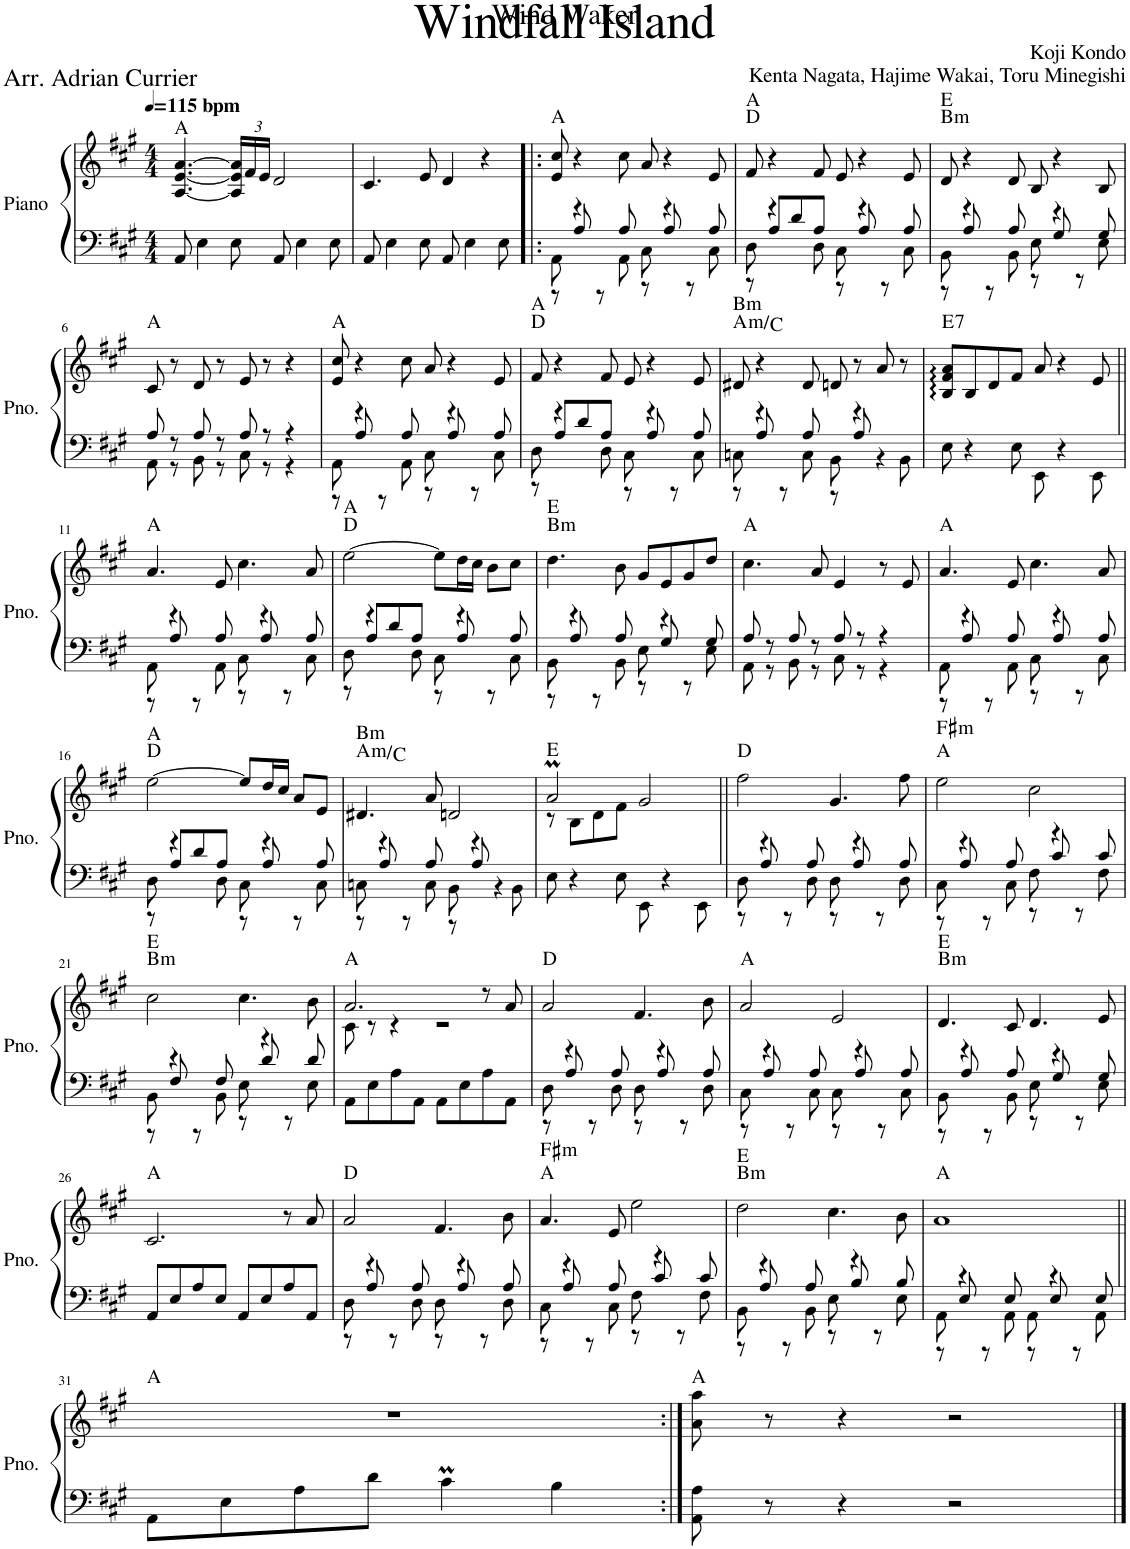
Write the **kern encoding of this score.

**kern	**kern	**harte
*part1	*part1	*part1
*staff2	*staff1	*
*I"Piano	*	*
*I'Pno.	*	*
*clefF4	*clefG2	*
*k[f#c#g#]	*k[f#c#g#]	*
*M4/4	*M4/4	*
*MM115	*MM115	*
=1	=1	=1
!	!LO:TX:a:B:t=bpm	!
8AA/	[4.A/ [4.e/ [4.a/	A:maj
4E\	.	.
*	*Xbrackettup	*
8E\	24A/] 24e/] 24a/]LL	.
.	24f#/	.
.	24e/JJ	.
8AA/	2d/	.
4E\	.	.
8E\	.	.
=2	=2	=2
8AA/	4.c#/	.
4E\	.	.
8E\	8e/	.
8AA/	4d/	.
4E\	.	.
.	4r	.
8E\	.	.
=3!|:	=3!|:	=3!|:
*^	*	*
8AA\	8r	8e/ 8cc#/	A:maj
4r	8A/	4r	.
.	8r	.	.
8AA\	8A/	8cc#\	.
8C#\	8r	8a/	.
4r	8A/	4r	.
.	8r	.	.
8C#\	8A/	8e/	.
=4	=4	=4	=4
8D\	8r	8f#/	D:maj A:maj
4r	8A/L	4r	.
.	8d/	.	.
8D\	8A/J	8f#/	.
8C#\	8r	8e/	.
4r	8A/	4r	.
.	8r	.	.
8C#\	8A/	8e/	.
=5	=5	=5	=5
!	!	!	!LO:H:n=1:kt=m
8BB\	8r	8d/	B:min E:maj
4r	8A/	4r	.
.	8r	.	.
8BB\	8A/	8d/	.
8E\	8r	8B/	.
4r	8G#/	4r	.
.	8r	.	.
8E\	8G#/	8B/	.
!!LO:LB:g=z
=6	=6	=6	=6
8AA\	8A/	8c#/	A:maj
8r	8r	8r	.
8BB\	8A/	8d/	.
8r	8r	8r	.
8C#\	8A/	8e/	.
8r	8r	8r	.
4r	4r	4r	.
=7	=7	=7	=7
8AA\	8r	8e/ 8cc#/	A:maj
4r	8A/	4r	.
.	8r	.	.
8AA\	8A/	8cc#\	.
8C#\	8r	8a/	.
4r	8A/	4r	.
.	8r	.	.
8C#\	8A/	8e/	.
=8	=8	=8	=8
8D\	8r	8f#/	D:maj A:maj
4r	8A/L	4r	.
.	8d/	.	.
8D\	8A/J	8f#/	.
8C#\	8r	8e/	.
4r	8A/	4r	.
.	8r	.	.
8C#\	8A/	8e/	.
=9	=9	=9	=9
!	!	!	!LO:H:n=1:kt=m
!	!	!	!LO:H:n=2:kt=m
8Cn\	8r	8d#X/	A:min/b3 B:min
4r	8A/	4r	.
.	8r	.	.
8C\	8A/	8d#/	.
8BB\	8r	8dn/	.
4r	8A/	8r	.
.	4r	8a/	.
8BB\	.	8r	.
*v	*v	*	*
=10	=10	=10
!	!	!LO:H:kt=7
8E\	8B/: 8f#/: 8a/:L	E:7
4r	8B/	.
.	8d/	.
8E\	8f#/J	.
8EE\	8a/	.
4r	4r	.
8EE\	8e/	.
!!LO:LB:g=z
=11||	=11||	=11||
*^	*	*
8AA\	8r	4.a/	A:maj
4r	8A/	.	.
.	8r	.	.
8AA\	8A/	8e/	.
8C#\	8r	4.cc#\	.
4r	8A/	.	.
.	8r	.	.
8C#\	8A/	8a/	.
=12	=12	=12	=12
8D\	8r	[2ee\	D:maj A:maj
4r	8A/L	.	.
.	8d/	.	.
8D\	8A/J	.	.
8C#\	8r	8ee\L]	.
4r	8A/	16dd\L	.
.	.	16cc#\JJ	.
.	8r	8b\L	.
8C#\	8A/	8cc#\J	.
=13	=13	=13	=13
!	!	!	!LO:H:n=1:kt=m
8BB\	8r	4.dd\	B:min E:maj
4r	8A/	.	.
.	8r	.	.
8BB\	8A/	8b\	.
8E\	8r	8g#/L	.
4r	8G#/	8e/	.
.	8r	8g#/	.
8E\	8G#/	8dd/J	.
=14	=14	=14	=14
8AA\	8A/	4.cc#\	A:maj
8r	8r	.	.
8BB\	8A/	.	.
8r	8r	8a/	.
8C#\	8A/	4e/	.
8r	8r	.	.
4r	4r	8r	.
.	.	8e/	.
=15	=15	=15	=15
8AA\	8r	4.a/	A:maj
4r	8A/	.	.
.	8r	.	.
8AA\	8A/	8e/	.
8C#\	8r	4.cc#\	.
4r	8A/	.	.
.	8r	.	.
8C#\	8A/	8a/	.
!!LO:LB:g=z
=16	=16	=16	=16
8D\	8r	[2ee\	D:maj A:maj
4r	8A/L	.	.
.	8d/	.	.
8D\	8A/J	.	.
8C#\	8r	8ee/L]	.
4r	8A/	16dd/L	.
.	.	16cc#/JJ	.
.	8r	8a/L	.
8C#\	8A/	8e/J	.
=17	=17	=17	=17
!	!	!	!LO:H:n=1:kt=m
!	!	!	!LO:H:n=2:kt=m
8Cn\	8r	4.d#X/	A:min/b3 B:min
4r	8A/	.	.
.	8r	.	.
8C\	8A/	8a/	.
8BB\	8r	2dn/	.
4r	8A/	.	.
.	4r	.	.
8BB\	.	.	.
*v	*v	*	*
=18	=18	=18
*	*^	*
8E\	2aM/	8r	E:maj
4r	.	8B\L	.
.	.	8d\	.
8E\	.	8f#\J	.
8EE\	2g#/	2ryy	.
4r	.	.	.
8EE\	.	.	.
*	*v	*v	*
=19||	=19||	=19||
*^	*	*
8D\	8r	2ff#\	D:maj
4r	8A/	.	.
.	8r	.	.
8D\	8A/	.	.
8D\	8r	4.g#/	.
4r	8A/	.	.
.	8r	.	.
8D\	8A/	8ff#\	.
=20	=20	=20	=20
!	!	!	!LO:H:n=2:kt=m
8C#\	8r	2ee\	A:maj F#:min
4r	8A/	.	.
.	8r	.	.
8C#\	8A/	.	.
8F#\	8r	2cc#\	.
4r	8c#/	.	.
.	8r	.	.
8F#\	8c#/	.	.
!!LO:LB:g=z
=21	=21	=21	=21
!	!	!	!LO:H:n=1:kt=m
8BB\	8r	2cc#\	B:min E:maj
4r	8F#/	.	.
.	8r	.	.
8BB\	8F#/	.	.
8E\	8r	4.cc#\	.
4r	8d/	.	.
.	8r	.	.
8E\	8d/	8b\	.
*v	*v	*	*
=22	=22	=22
*	*^	*
8AA\L	2.a/	8c#\	A:maj
8E\	.	8r	.
8A\	.	4r	.
8AA\J	.	.	.
8AA\L	.	2r	.
8E\	.	.	.
8A\	8r	.	.
8AA\J	8a/	.	.
*	*v	*v	*
=23	=23	=23
*^	*	*
8D\	8r	2a/	D:maj
4r	8A/	.	.
.	8r	.	.
8D\	8A/	.	.
8D\	8r	4.f#/	.
4r	8A/	.	.
.	8r	.	.
8D\	8A/	8b\	.
=24	=24	=24	=24
8C#\	8r	2a/	A:maj
4r	8A/	.	.
.	8r	.	.
8C#\	8A/	.	.
8C#\	8r	2e/	.
4r	8A/	.	.
.	8r	.	.
8C#\	8A/	.	.
=25	=25	=25	=25
!	!	!	!LO:H:n=1:kt=m
8BB\	8r	4.d/	B:min E:maj
4r	8A/	.	.
.	8r	.	.
8BB\	8A/	8c#/	.
8E\	8r	4.d/	.
4r	8G#/	.	.
.	8r	.	.
8E\	8G#/	8e/	.
*v	*v	*	*
!!LO:LB:g=z
=26	=26	=26
8AA/L	2.c#/	A:maj
8E/	.	.
8A/	.	.
8E/J	.	.
8AA/L	.	.
8E/	.	.
8A/	8r	.
8AA/J	8a/	.
=27	=27	=27
*^	*	*
8D\	8r	2a/	D:maj
4r	8A/	.	.
.	8r	.	.
8D\	8A/	.	.
8D\	8r	4.f#/	.
4r	8A/	.	.
.	8r	.	.
8D\	8A/	8b\	.
=28	=28	=28	=28
!	!	!	!LO:H:n=2:kt=m
8C#\	8r	4.a/	A:maj F#:min
4r	8A/	.	.
.	8r	.	.
8C#\	8A/	8e/	.
8F#\	8r	2ee\	.
4r	8c#/	.	.
.	8r	.	.
8F#\	8c#/	.	.
=29	=29	=29	=29
!	!	!	!LO:H:n=1:kt=m
8BB\	8r	2dd\	B:min E:maj
4r	8A/	.	.
.	8r	.	.
8BB\	8A/	.	.
8E\	8r	4.cc#\	.
4r	8B/	.	.
.	8r	.	.
8E\	8B/	8b\	.
=30	=30	=30	=30
8AA\	8r	1a	A:maj
4r	8E/	.	.
.	8r	.	.
8AA\	8E/	.	.
8AA\	8r	.	.
4r	8E/	.	.
.	8r	.	.
8AA\	8E/	.	.
*v	*v	*	*
!!LO:LB:g=z
=31||	=31||	=31||
8AA\L	1r	A:maj
8E\	.	.
8A\	.	.
8d\J	.	.
4c#m\	.	.
4B\	.	.
=32:|!	=32:|!	=32:|!
8AA\ 8A\	8a\ 8aa\	A:maj
8r	8r	.
4r	4r	.
2r	2r	.
==	==	==
*-	*-	*-
